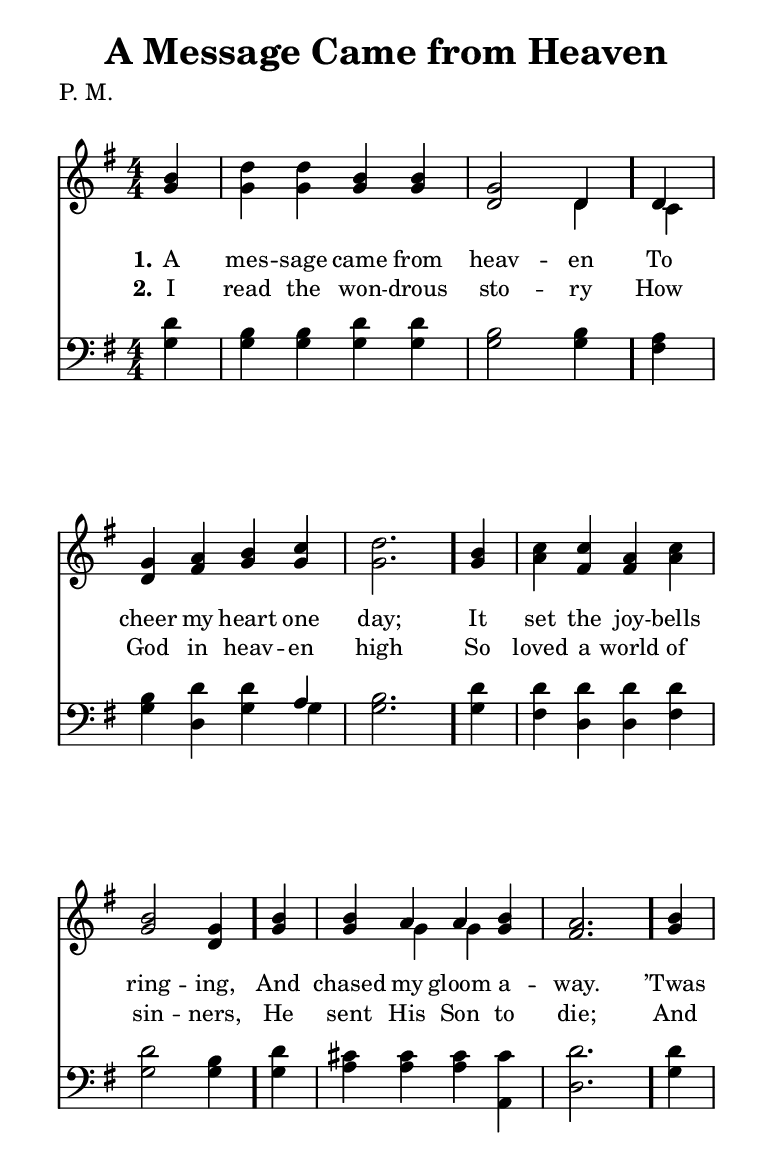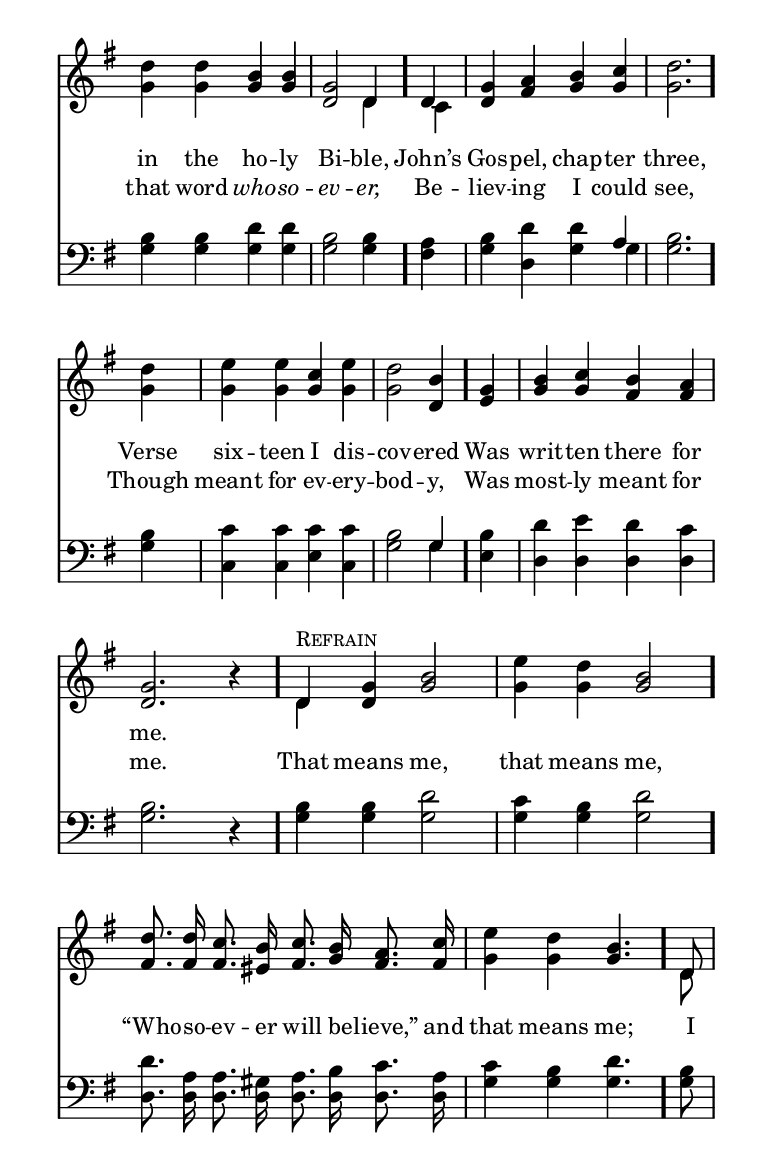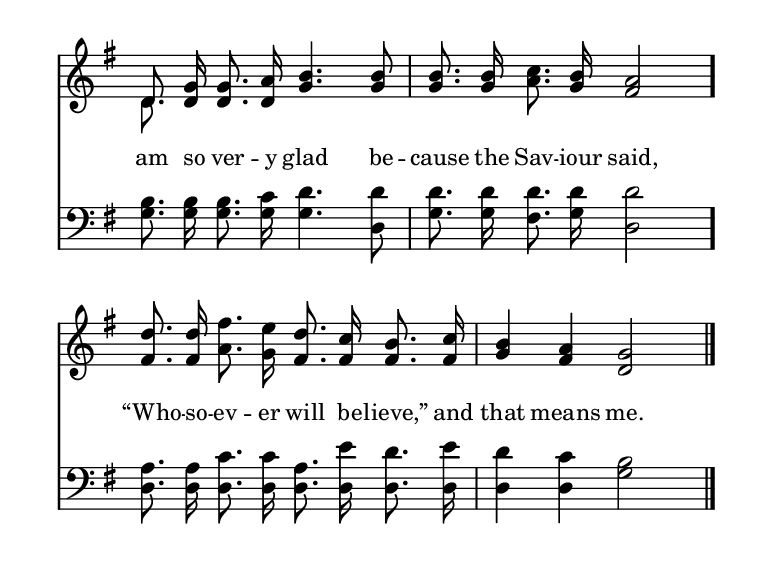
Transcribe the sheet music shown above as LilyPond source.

\include "common/global.ily"
\paper {
  \include "common/paper.ily"
  ragged-last-bottom = ##t
  system-count = #(cond (is-eogsized 7) (#t #f))
  systems-per-page = #(cond (is-eogsized 5) (#t #f))
}

\header{
  %children
  hymnnumber = "330"
  title = "A Message Came from Heaven"
  tunename = ""
  meter = "P. M."
  poet = ""
  composer = ""
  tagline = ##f
}

global = {
  \include "common/overrides.ily"
  \override Staff.TimeSignature.style = #'numbered
  \time 4/4
  \override Score.MetronomeMark.transparent = ##t % hide all fermata changes too
  \tempo 4=120
  \key g \major
  \partial 4
  \autoBeamOff
}

notesSoprano = {
\global
\relative c'' {

  b4 | d d b b | g2 d4
  d4 | g a b c | d2. \eogbreak
  b4 | c c a c | b2 g4
  b4 | b a a b | a2. \eogbreak
  b4 | d d b b | g2 d4
  d4 | g a b c | d2. \eogbreak
  d4 | e e c e | d2 b4
  g4 | b c b a | g2. r4 \eogbreak

  << s^\markup { \small \caps "Refrain" }
  { d4 g b2 | e4 d b2 | } >>
  d8. d16 c8. b16 c8. b16 a8. c16 | e4 d b4.
  d,8 | d8. g16 g8. a16 b4. b8 | b8. b16 c8. b16 a2 | % original has impossible number of beats per measure here, so some notes were lengthened
  d8. d16 fis8. e16 d8. c16 b8. c16 | b4 a g2 |

  \bar "|."

}
}

notesAlto = {
\global
\relative e' {

  g4 | g g g g | d2 d4
  c4 | d fis g g | g2.
  g4 | a fis fis a | g2 d4
  g4 | g g g g | fis2.
  g4 | g g g g | d2 d4
  c4 | d fis g g | g2.
  g4 | g g g g | g2 d4
  e4 | g g fis fis | d2. r4

  d4 d g2 | g4 g g2 |
  fis8. fis16 fis8. eis16 fis8. g16 fis8. fis16 | g4 g g4.
  d8 | d8. d16 d8. d16 g4. g8 | g8. g16 a8. g16 fis2 |
  fis8. fis16 a8. g16 fis8. fis16 fis8. fis16 | g4 fis d2 |


}
}

notesTenor = {
\global
\relative a {

  d4 | b b d d | b2 b4
  a4 | b d d a | b2.
  d4 | d d d d | d2 b4
  d4 | cis cis cis cis | d2.
  d4 | b b d d | b2 b4
  a4 | b d d a | b2.
  b4 | c c c c | b2 g4
  b4 | d e d c | b2. r4

  b4 b d2 | c4 b d2 |
  d8. a16 a8. gis16 a8. b16 c8. a16 | c4 b d4.
  b8 | b8. b16 b8. c16 d4. d8 | d8. d16 d8. d16 d2 |
  a8. a16 c8. c16 a8. e'16 d8. e16 | d4 c b2 |

}
}

notesBass = {
\global
\relative f {

  g4 | g g g g | g2 g4
  fis4 | g d g g | g2.
  g4 | fis d d fis | g2 g4
  g4 | a a a a, | d2.
  g4 | g g g g | g2 g4
  fis4 | g d g g | g2.
  g4 | c, c e c | g'2 g4
  e4 | d d d d | g2. r4

  g4 g g2 | g4 g g2 |
  d8. d16 d8. d16 d8. d16 d8. d16 | g4 g g4.
  g8 | g8. g16 g8. g16 g4. d8 | g8. g16 fis8. g16 d2 |
  d8. d16 d8. d16 d8. d16 d8. d16 | d4 d g2 |

}
}

Refrain = \lyricmode {

That means me, that means me, \bar "."
“Who -- so -- ev -- er will be -- lieve,” and that means me; \bar "."
I am so ver -- y glad be -- cause the Sav -- iour said, \bar "."
“Who -- so -- ev -- er will be -- lieve,” and that means me. \bar "."

}

wordsA = \lyricmode {
\set stanza = "1." % original does not have stanza numbers

A mes -- sage came from heav -- en \bar "."
To cheer my heart one day; \bar "."
It set the joy -- bells ring -- ing, \bar "."
And chased my gloom a -- way. \bar "."
’Twas in the ho -- ly Bi -- ble, \bar "."
John’s Gos -- pel, chap -- ter three, \bar "."
Verse six -- teen I dis -- cov -- ered \bar "."
Was writ -- ten there for me. \bar "."

}

wordsB = \lyricmode {
\set stanza = "2."

I read the won -- drous sto -- ry
How God in heav -- en high
So loved a world of sin -- ners,
He sent His Son to die;
And that word \italicsOn who -- so -- ev -- er, \italicsOff
Be -- liev -- ing I could see,
Though meant for ev -- ery -- bod -- y,
Was most -- ly meant for me.

\Refrain

}

\score {
  \context ChoirStaff <<
    \context Staff = upper <<
      \set Staff.autoBeaming = ##f
      \set ChoirStaff.systemStartDelimiter = #'SystemStartBar
      \set ChoirStaff.printPartCombineTexts = ##f
      \partcombine #'(2 . 11) \notesSoprano \notesAlto
      \context NullVoice = sopranos { \voiceOne << \notesSoprano >> }
      \context Lyrics = one   \lyricsto sopranos \wordsA
      \context Lyrics = two   \lyricsto sopranos \wordsB
    >>
    \context Staff = men <<
      \set Staff.autoBeaming = ##f
      \clef bass
      \set ChoirStaff.printPartCombineTexts = ##f
      \partcombine #'(2 . 11) \notesTenor \notesBass
    >>
  >>
  \layout {
    \include "common/layout.ily"
  }
  \midi{
    \include "common/midi.ily"
  }
}

\version "2.19.49"  % necessary for upgrading to future LilyPond versions.

% vi:set et ts=2 sw=2 ai nocindent syntax=lilypond:
